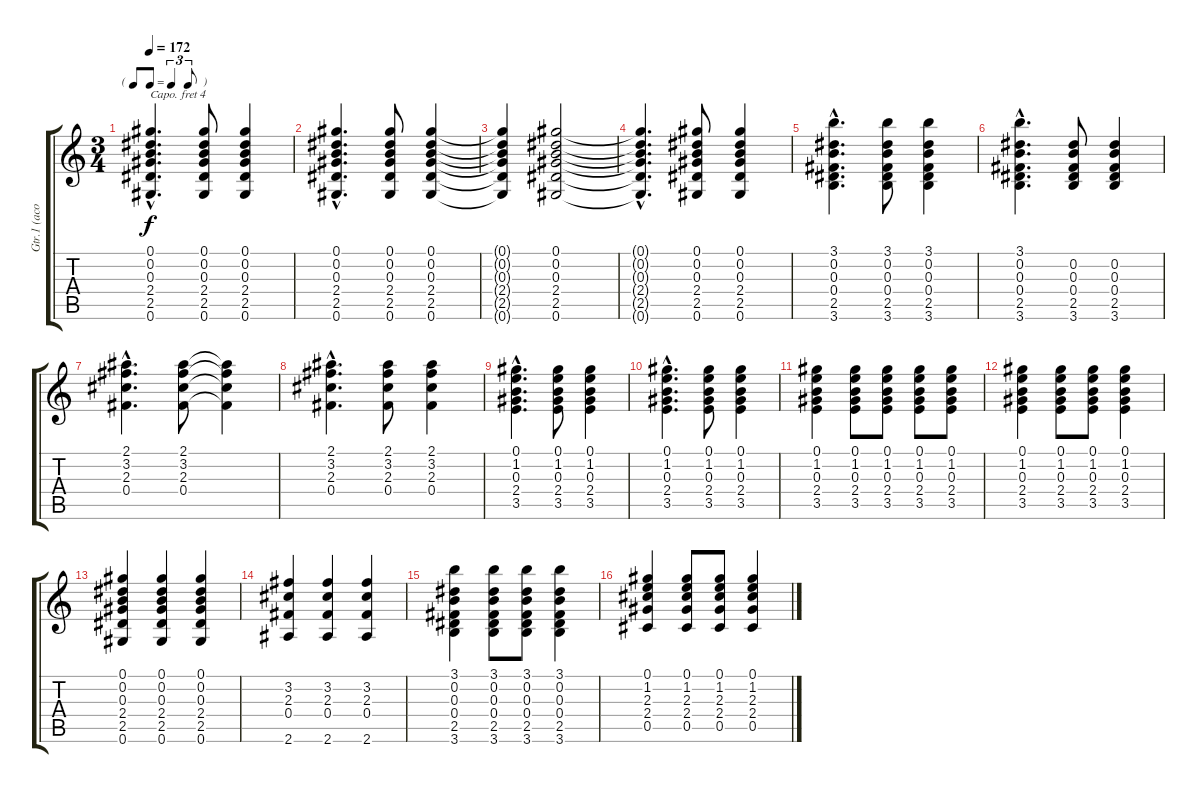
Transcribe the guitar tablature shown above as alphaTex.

\track ("Gtr.1 (acoust.)" "Gtr.1 (aco") {instrument acousticguitarsteel}
\staff {score tabs}
\capo 4
\tuning (E4 B3 G3 D3 A2 E2) {hide}
\ts (3 4)
\tf triplet8th
\tempo 172
\clef g2
\ks c
(0.1{hac} 0.2{hac} 0.3{hac} 2.4{hac} 2.5{hac} 0.6{hac}).4{d dy f} (0.1 0.2 0.3 2.4 2.5 0.6).8 (0.1 0.2 0.3 2.4 2.5 0.6).4 |
(0.1{hac} 0.2{hac} 0.3{hac} 2.4{hac} 2.5{hac} 0.6{hac}).4{d} (0.1 0.2 0.3 2.4 2.5 0.6).8 (0.1 0.2 0.3 2.4 2.5 0.6).4 |
(0.1{t} 0.2{t} 0.3{t} 2.4{t} 2.5{t} 0.6{t}).4 (0.1 0.2 0.3 2.4 2.5 0.6).2 |
(0.1{hac t} 0.2{hac t} 0.3{hac t} 2.4{hac t} 2.5{hac t} 0.6{hac t}).4{d} (0.1 0.2 0.3 2.4 2.5 0.6).8 (0.1 0.2 0.3 2.4 2.5 0.6).4 |
(3.1{hac} 0.2{hac} 0.3{hac} 0.4{hac} 2.5{hac} 3.6{hac}).4{d} (3.1 0.2 0.3 0.4 2.5 3.6).8 (3.1 0.2 0.3 0.4 2.5 3.6).4 |
(3.1{hac} 0.2{hac} 0.3{hac} 0.4{hac} 2.5{hac} 3.6{hac}).4{d} (0.2 0.3 0.4 2.5 3.6).8 (0.2 0.3 0.4 2.5 3.6).4 |
(2.1{hac} 3.2{hac} 2.3{hac} 0.4{hac}).4{d} (2.1 3.2 2.3 0.4).8 (2.1{t} 3.2{t} 2.3{t} 0.4{t}).4 |
(2.1{hac} 3.2{hac} 2.3{hac} 0.4{hac}).4{d} (2.1 3.2 2.3 0.4).8 (2.1 3.2 2.3 0.4).4 |
(0.1{hac} 1.2{hac} 0.3{hac} 2.4{hac} 3.5{hac}).4{d} (0.1 1.2 0.3 2.4 3.5).8 (0.1 1.2 0.3 2.4 3.5).4 |
(0.1{hac} 1.2{hac} 0.3{hac} 2.4{hac} 3.5{hac}).4{d} (0.1 1.2 0.3 2.4 3.5).8 (0.1 1.2 0.3 2.4 3.5).4 |
(0.1 1.2 0.3 2.4 3.5).4 (0.1 1.2 0.3 2.4 3.5).8 (0.1 1.2 0.3 2.4 3.5).8 (0.1 1.2 0.3 2.4 3.5).8 (0.1 1.2 0.3 2.4 3.5).8 |
(0.1 1.2 0.3 2.4 3.5).4 (0.1 1.2 0.3 2.4 3.5).8 (0.1 1.2 0.3 2.4 3.5).8 (0.1 1.2 0.3 2.4 3.5).4 |
(0.1 0.2 0.3 2.4 2.5 0.6).4 (0.1 0.2 0.3 2.4 2.5 0.6).4 (0.1 0.2 0.3 2.4 2.5 0.6).4 |
(3.2 2.3 0.4 2.6).4 (3.2 2.3 0.4 2.6).4 (3.2 2.3 0.4 2.6).4 |
(3.1 0.2 0.3 0.4 2.5 3.6).4 (3.1 0.2 0.3 0.4 2.5 3.6).8 (3.1 0.2 0.3 0.4 2.5 3.6).8 (3.1 0.2 0.3 0.4 2.5 3.6).4 |
(0.1 1.2 2.3 2.4 0.5).4 (0.1 1.2 2.3 2.4 0.5).8 (0.1 1.2 2.3 2.4 0.5).8 (0.1 1.2 2.3 2.4 0.5).4
